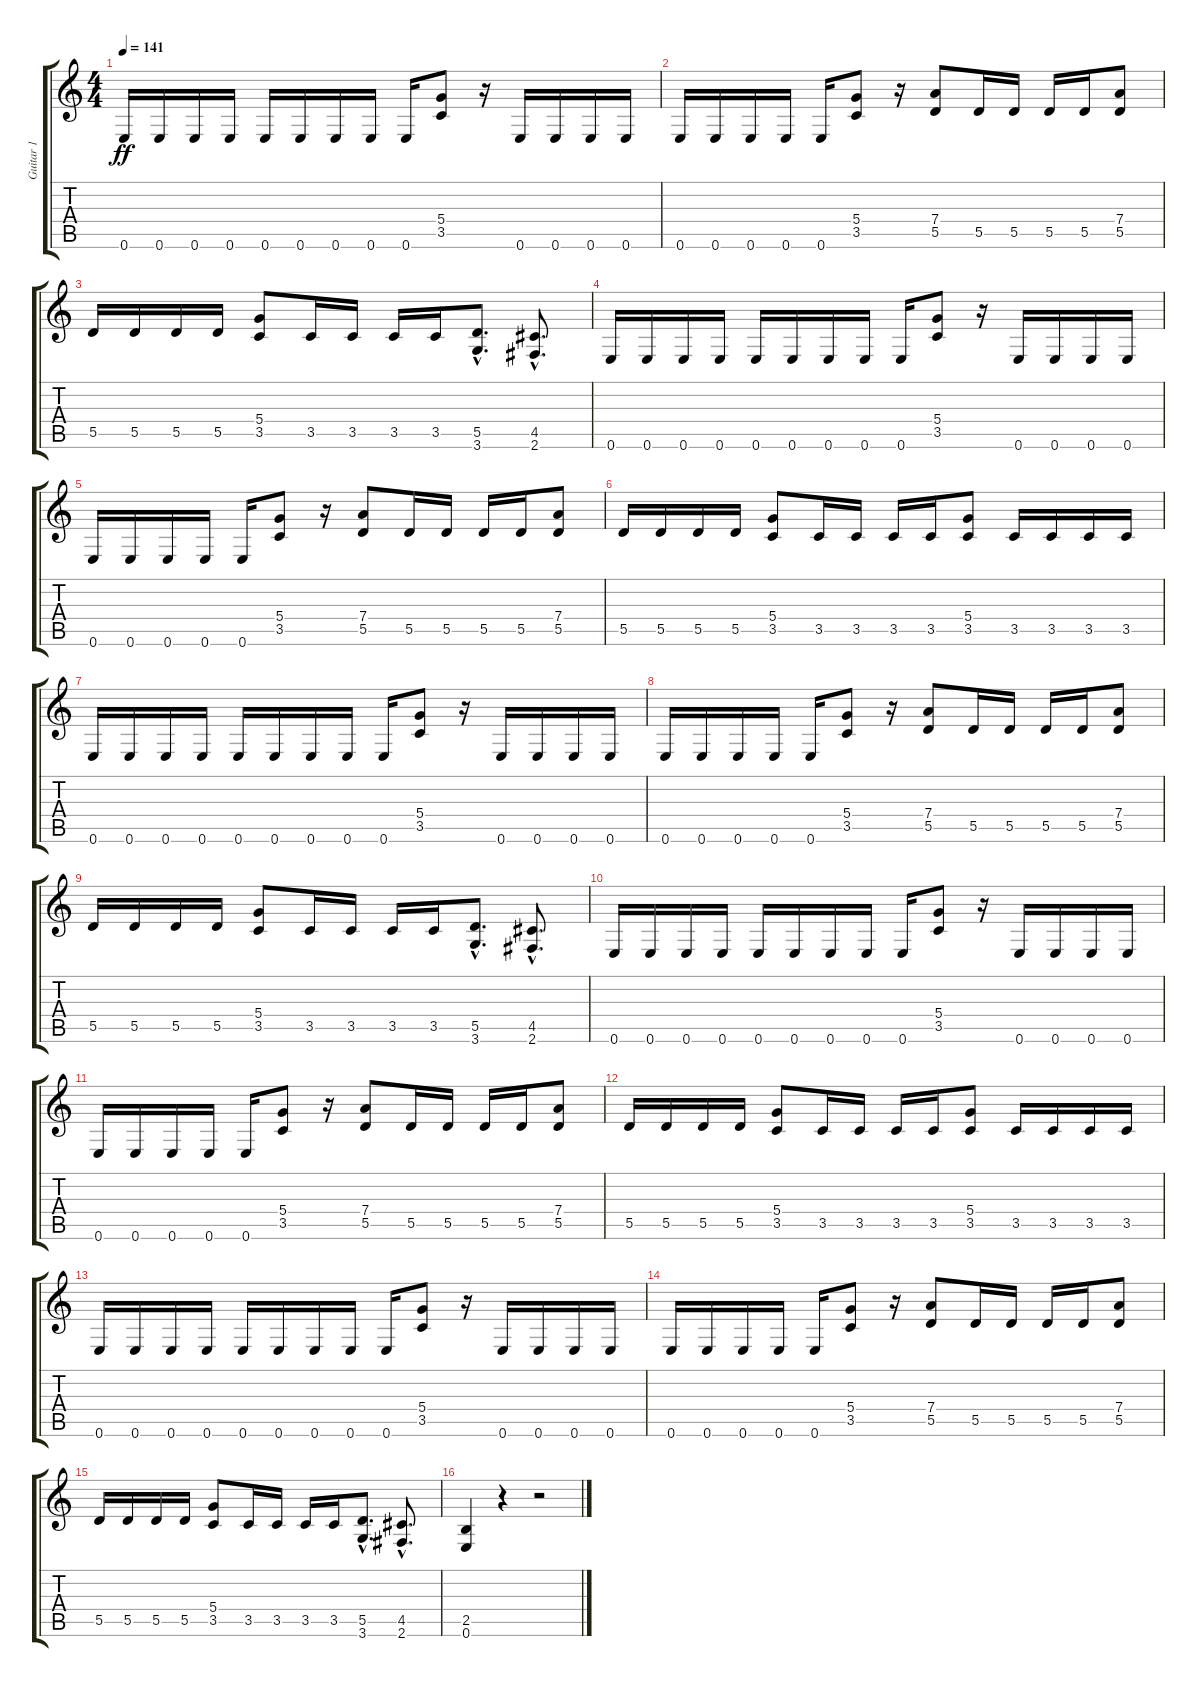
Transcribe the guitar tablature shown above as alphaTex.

\track ("Guitar 1" "Guitar 1") {instrument distortionguitar}
\staff {score tabs}
\tuning (E4 B3 G3 D3 A2 E2) {hide}
\ts (4 4)
\tempo 141
\clef g2
\ks c
0.6.16{dy ff} 0.6.16 0.6.16 0.6.16 0.6.16 0.6.16 0.6.16 0.6.16 0.6.16 (5.4 3.5).8 r.16 0.6.16 0.6.16 0.6.16 0.6.16 |
0.6.16 0.6.16 0.6.16 0.6.16 0.6.16 (5.4 3.5).8 r.16 (7.4 5.5).8 5.5.16 5.5.16 5.5.16 5.5.16 (7.4 5.5).8 |
5.5.16 5.5.16 5.5.16 5.5.16 (5.4 3.5).8 3.5.16 3.5.16 3.5.16 3.5.16 (5.5{hac} 3.6{hac}).8{d} (4.5{hac} 2.6{hac}).8{d} |
0.6.16 0.6.16 0.6.16 0.6.16 0.6.16 0.6.16 0.6.16 0.6.16 0.6.16 (5.4 3.5).8 r.16 0.6.16 0.6.16 0.6.16 0.6.16 |
0.6.16 0.6.16 0.6.16 0.6.16 0.6.16 (5.4 3.5).8 r.16 (7.4 5.5).8 5.5.16 5.5.16 5.5.16 5.5.16 (7.4 5.5).8 |
5.5.16 5.5.16 5.5.16 5.5.16 (5.4 3.5).8 3.5.16 3.5.16 3.5.16 3.5.16 (5.4 3.5).8 3.5.16 3.5.16 3.5.16 3.5.16 |
0.6.16 0.6.16 0.6.16 0.6.16 0.6.16 0.6.16 0.6.16 0.6.16 0.6.16 (5.4 3.5).8 r.16 0.6.16 0.6.16 0.6.16 0.6.16 |
0.6.16 0.6.16 0.6.16 0.6.16 0.6.16 (5.4 3.5).8 r.16 (7.4 5.5).8 5.5.16 5.5.16 5.5.16 5.5.16 (7.4 5.5).8 |
5.5.16 5.5.16 5.5.16 5.5.16 (5.4 3.5).8 3.5.16 3.5.16 3.5.16 3.5.16 (5.5{hac} 3.6{hac}).8{d} (4.5{hac} 2.6{hac}).8{d} |
0.6.16 0.6.16 0.6.16 0.6.16 0.6.16 0.6.16 0.6.16 0.6.16 0.6.16 (5.4 3.5).8 r.16 0.6.16 0.6.16 0.6.16 0.6.16 |
0.6.16 0.6.16 0.6.16 0.6.16 0.6.16 (5.4 3.5).8 r.16 (7.4 5.5).8 5.5.16 5.5.16 5.5.16 5.5.16 (7.4 5.5).8 |
5.5.16 5.5.16 5.5.16 5.5.16 (5.4 3.5).8 3.5.16 3.5.16 3.5.16 3.5.16 (5.4 3.5).8 3.5.16 3.5.16 3.5.16 3.5.16 |
0.6.16 0.6.16 0.6.16 0.6.16 0.6.16 0.6.16 0.6.16 0.6.16 0.6.16 (5.4 3.5).8 r.16 0.6.16 0.6.16 0.6.16 0.6.16 |
0.6.16 0.6.16 0.6.16 0.6.16 0.6.16 (5.4 3.5).8 r.16 (7.4 5.5).8 5.5.16 5.5.16 5.5.16 5.5.16 (7.4 5.5).8 |
5.5.16 5.5.16 5.5.16 5.5.16 (5.4 3.5).8 3.5.16 3.5.16 3.5.16 3.5.16 (5.5{hac} 3.6{hac}).8{d} (4.5{hac} 2.6{hac}).8{d} |
(2.5 0.6).4 r.4 r.2
